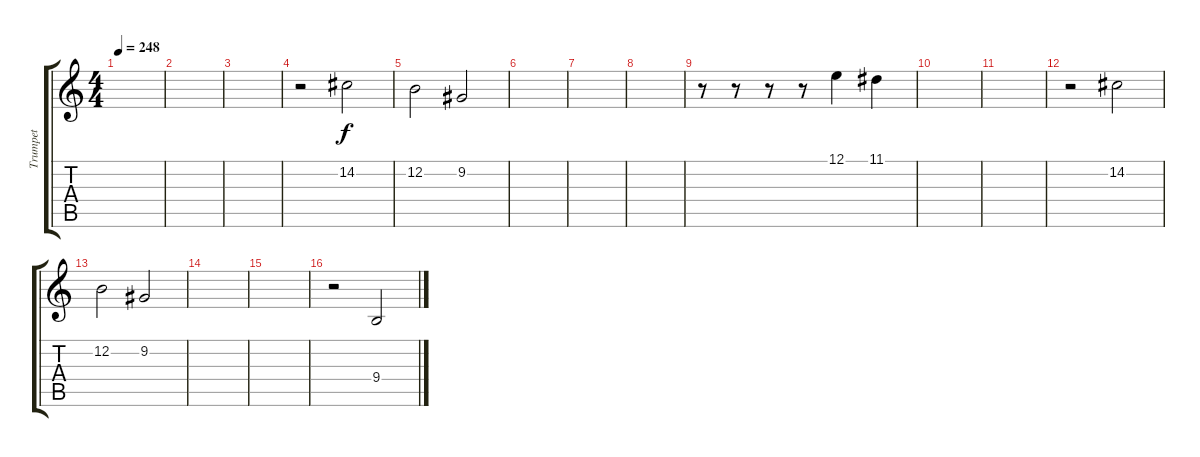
\track ("Trumpet" "Trumpet") {instrument trumpet}
\staff {score tabs}
\tuning (E4 B3 G3 D3 A2 E2) {hide}
\ts (4 4)
\tempo 248
\clef g2
\ks c
|
|
|
r.2 14.2.2 |
12.2.2 9.2.2 |
|
|
|
r.8 r.8 r.8 r.8 12.1.4 11.1.4 |
|
|
r.2 14.2.2 |
12.2.2 9.2.2 |
|
|
r.2 9.4.2
